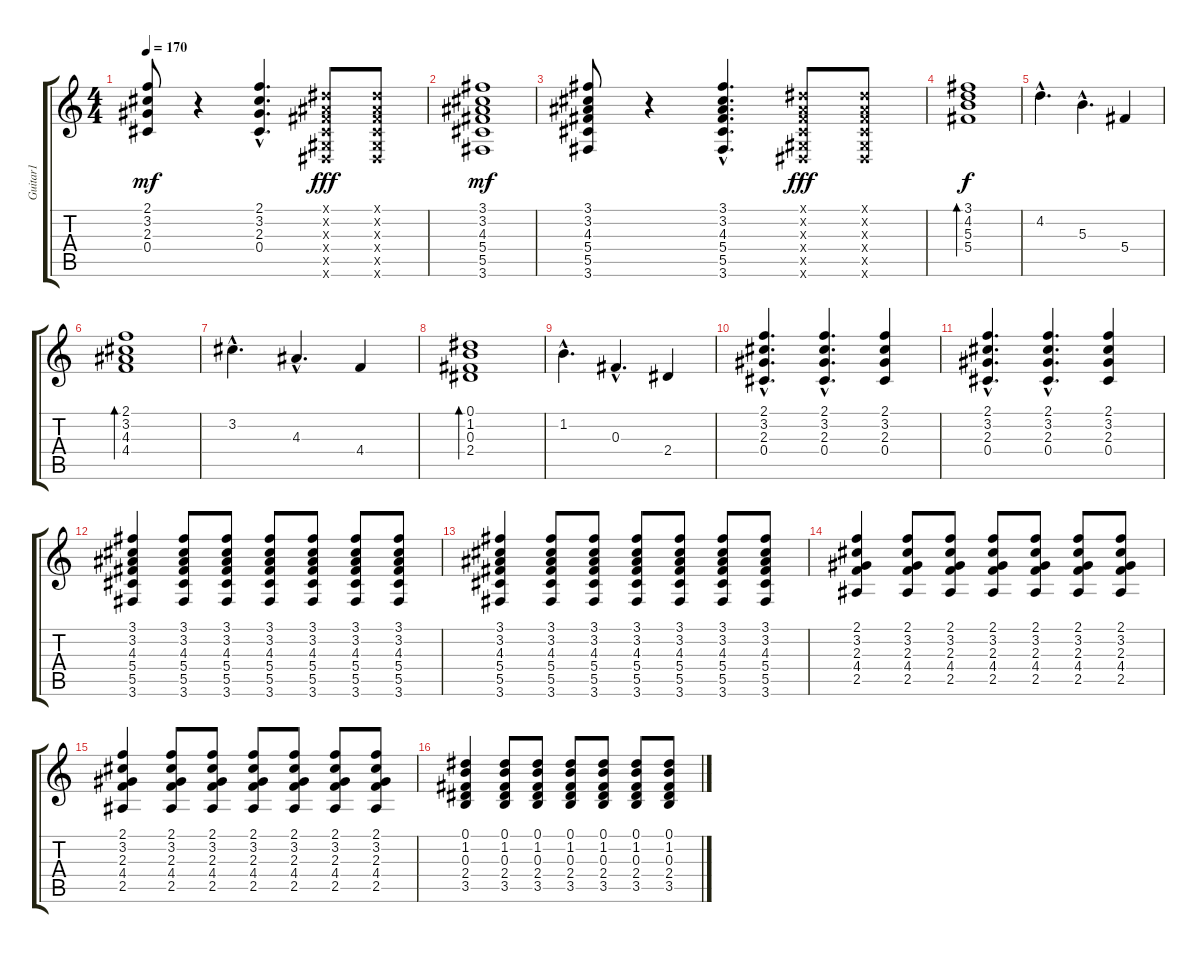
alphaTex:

\track ("Guitar1" "Guitar1") {instrument distortionguitar}
\staff {score tabs}
\tuning (Eb4 Bb3 Gb3 Db3 Ab2 Eb2) {hide}
\ts (4 4)
\tempo 170
\clef g2
\ks c
(2.1 3.2 2.3 0.4).8{dy mf} r.4 (2.1{hac} 3.2{hac} 2.3{hac} 0.4{hac}).4{d} (0.1{x} 0.2{x} 0.3{x} 0.4{x} 0.5{x} 0.6{x}).8{dy fff} (0.1{x} 0.2{x} 0.3{x} 0.4{x} 0.5{x} 0.6{x}).8 |
(3.1 3.2 4.3 5.4 5.5 3.6).1{dy mf} |
(3.1 3.2 4.3 5.4 5.5 3.6).8 r.4 (3.1{hac} 3.2{hac} 4.3{hac} 5.4{hac} 5.5{hac} 3.6{hac}).4{d} (0.1{x} 0.2{x} 0.3{x} 0.4{x} 0.5{x} 0.6{x}).8{dy fff} (0.1{x} 0.2{x} 0.3{x} 0.4{x} 0.5{x} 0.6{x}).8 |
(3.1 4.2 5.3 5.4).1{bd 240 dy f} |
4.2{hac}.4{d} 5.3{hac}.4{d} 5.4.4 |
(2.1 3.2 4.3 4.4).1{bd 240} |
3.2{hac}.4{d} 4.3{hac}.4{d} 4.4.4 |
(0.1 1.2 0.3 2.4).1{bd 480} |
1.2{hac}.4{d} 0.3{hac}.4{d} 2.4.4 |
(2.1{hac} 3.2{hac} 2.3{hac} 0.4{hac}).4{d} (2.1{hac} 3.2{hac} 2.3{hac} 0.4{hac}).4{d} (2.1 3.2 2.3 0.4).4 |
(2.1{hac} 3.2{hac} 2.3{hac} 0.4{hac}).4{d} (2.1{hac} 3.2{hac} 2.3{hac} 0.4{hac}).4{d} (2.1 3.2 2.3 0.4).4 |
(3.1 3.2 4.3 5.4 5.5 3.6).4 (3.1 3.2 4.3 5.4 5.5 3.6).8 (3.1 3.2 4.3 5.4 5.5 3.6).8 (3.1 3.2 4.3 5.4 5.5 3.6).8 (3.1 3.2 4.3 5.4 5.5 3.6).8 (3.1 3.2 4.3 5.4 5.5 3.6).8 (3.1 3.2 4.3 5.4 5.5 3.6).8 |
(3.1 3.2 4.3 5.4 5.5 3.6).4 (3.1 3.2 4.3 5.4 5.5 3.6).8 (3.1 3.2 4.3 5.4 5.5 3.6).8 (3.1 3.2 4.3 5.4 5.5 3.6).8 (3.1 3.2 4.3 5.4 5.5 3.6).8 (3.1 3.2 4.3 5.4 5.5 3.6).8 (3.1 3.2 4.3 5.4 5.5 3.6).8 |
(2.1 3.2 2.3 4.4 2.5).4 (2.1 3.2 2.3 4.4 2.5).8 (2.1 3.2 2.3 4.4 2.5).8 (2.1 3.2 2.3 4.4 2.5).8 (2.1 3.2 2.3 4.4 2.5).8 (2.1 3.2 2.3 4.4 2.5).8 (2.1 3.2 2.3 4.4 2.5).8 |
(2.1 3.2 2.3 4.4 2.5).4 (2.1 3.2 2.3 4.4 2.5).8 (2.1 3.2 2.3 4.4 2.5).8 (2.1 3.2 2.3 4.4 2.5).8 (2.1 3.2 2.3 4.4 2.5).8 (2.1 3.2 2.3 4.4 2.5).8 (2.1 3.2 2.3 4.4 2.5).8 |
(0.1 1.2 0.3 2.4 3.5).4 (0.1 1.2 0.3 2.4 3.5).8 (0.1 1.2 0.3 2.4 3.5).8 (0.1 1.2 0.3 2.4 3.5).8 (0.1 1.2 0.3 2.4 3.5).8 (0.1 1.2 0.3 2.4 3.5).8 (0.1 1.2 0.3 2.4 3.5).8
